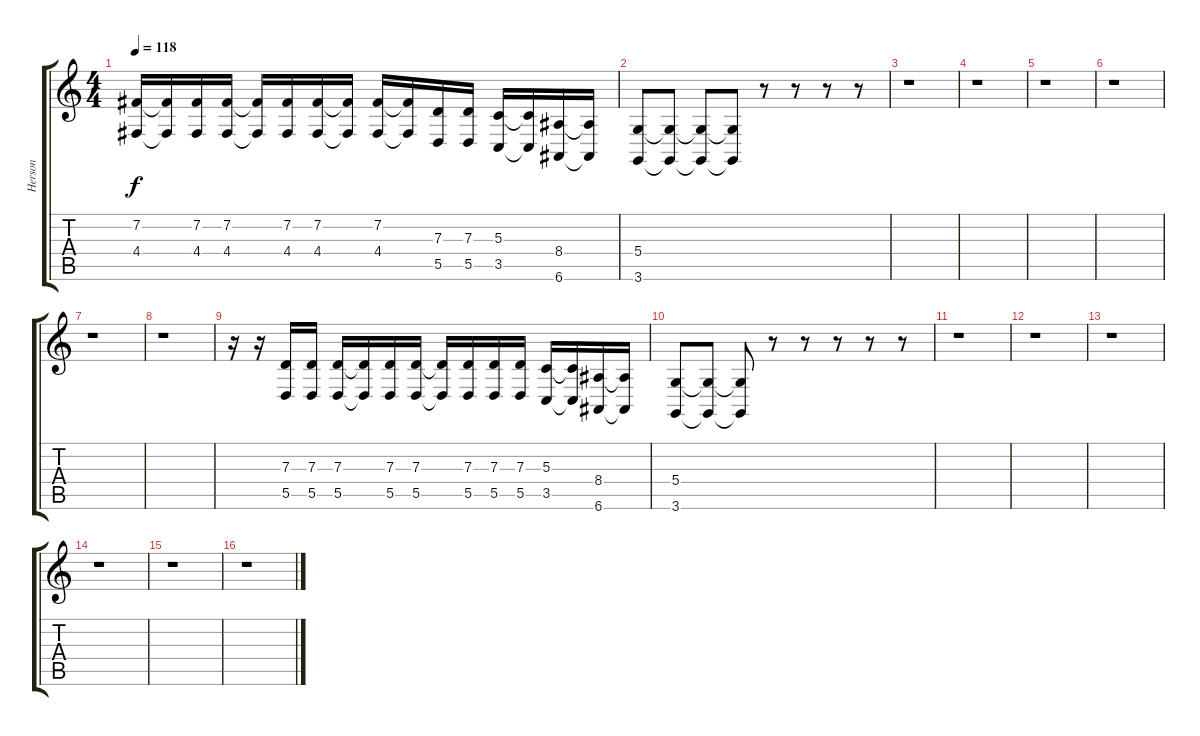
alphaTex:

\track ("Herson" "Herson") {instrument lead2sawtooth}
\staff {score tabs}
\tuning (E4 B3 G3 D3 A2 E2) {hide}
\ts (4 4)
\tempo 118
\clef g2
\ks c
(7.2 4.4).16{dy f} (7.2{t} 4.4{t}).16 (7.2 4.4).16 (7.2 4.4).16 (7.2{t} 4.4{t}).16 (7.2 4.4).16 (7.2 4.4).16 (7.2{t} 4.4{t}).16 (7.2 4.4).16 (7.2{t} 4.4{t}).16 (7.3 5.5).16 (7.3 5.5).16 (5.3 3.5).16 (5.3{t} 3.5{t}).16 (8.4 6.6).16 (8.4{t} 6.6{t}).16 |
(5.4 3.6).8 (5.4{t} 3.6{t}).8 (5.4{t} 3.6{t}).8 (5.4{t} 3.6{t}).8 r.8 r.8 r.8 r.8 |
r.1 |
r.1 |
r.1 |
r.1 |
r.1 |
r.1 |
r.16 r.16 (7.3 5.5).16 (7.3 5.5).16 (7.3 5.5).16 (7.3{t} 5.5{t}).16 (7.3 5.5).16 (7.3 5.5).16 (7.3{t} 5.5{t}).16 (7.3 5.5).16 (7.3 5.5).16 (7.3 5.5).16 (5.3 3.5).16 (5.3{t} 3.5{t}).16 (8.4 6.6).16 (8.4{t} 6.6{t}).16 |
(5.4 3.6).8 (5.4{t} 3.6{t}).8 (5.4{t} 3.6{t}).8 r.8 r.8 r.8 r.8 r.8 |
r.1 |
r.1 |
r.1 |
r.1 |
r.1 |
r.1
